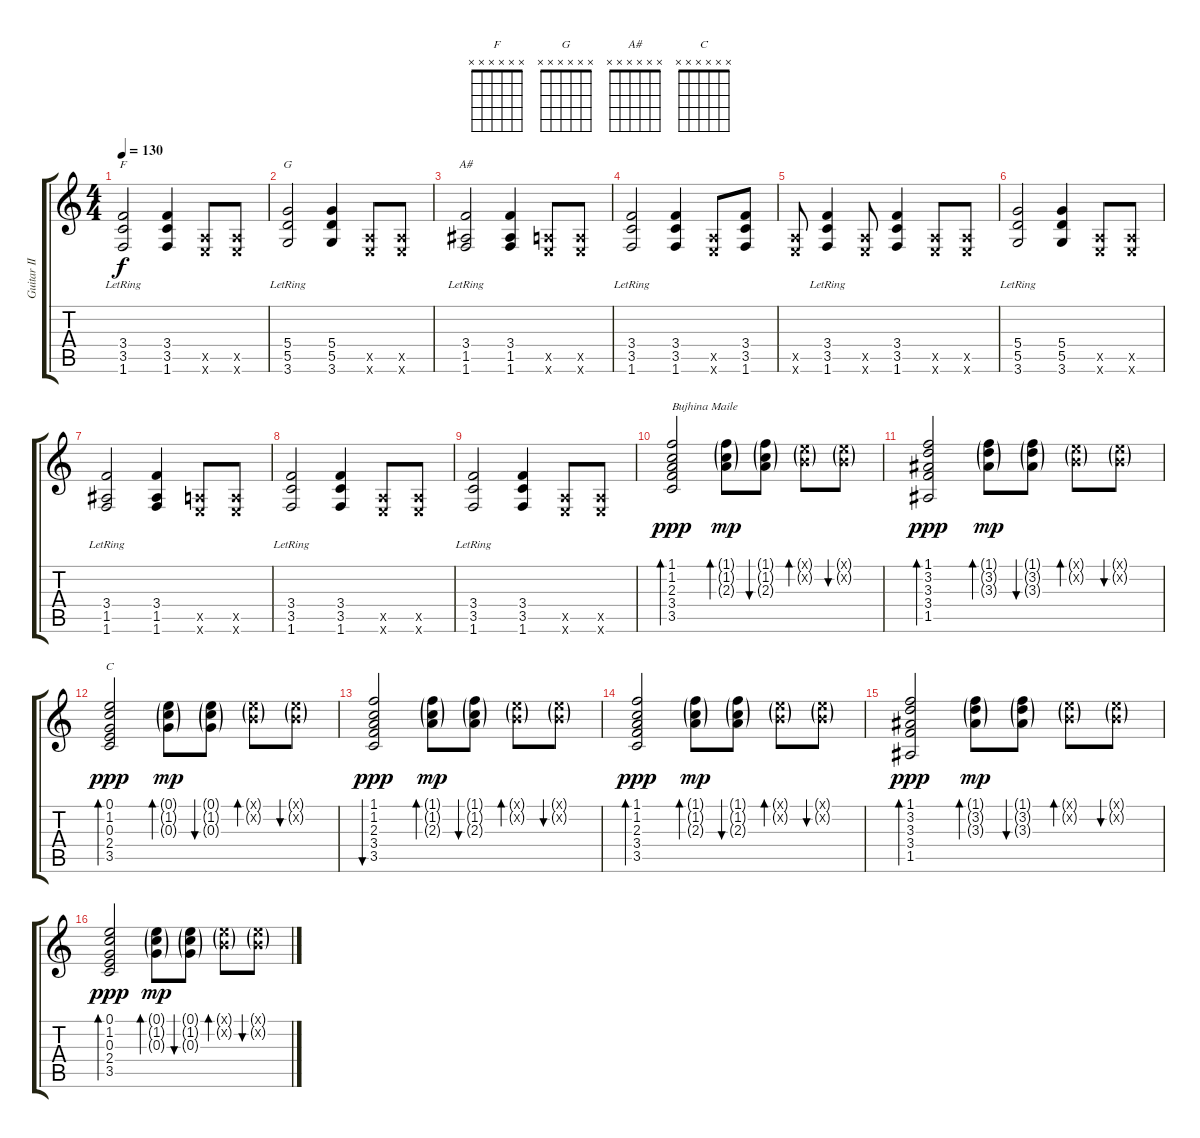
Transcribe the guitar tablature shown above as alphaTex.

\track ("Guitar II" "Guitar II") {instrument acousticguitarsteel}
\staff {score tabs}
\tuning (E4 B3 G3 D3 A2 E2) {hide}
\chord ("F" x x x x x x)
\chord ("G" x x x x x x)
\chord ("A#" x x x x x x)
\chord ("C" x x x x x x)
\ts (4 4)
\tempo 130
\clef g2
\ks c
(3.4{lr} 3.5{lr} 1.6{lr}).2{ch "F" dy f} (3.4 3.5 1.6).4 (0.5{x} 0.6{x}).8 (0.5{x} 0.6{x}).8 |
(5.4{lr} 5.5{lr} 3.6{lr}).2{ch "G"} (5.4 5.5 3.6).4 (0.5{x} 0.6{x}).8 (0.5{x} 0.6{x}).8 |
(3.4{lr} 1.5{lr} 1.6{lr}).2{ch "A#"} (3.4 1.5 1.6).4 (0.5{x} 0.6{x}).8 (0.5{x} 0.6{x}).8 |
(3.4{lr} 3.5{lr} 1.6{lr}).2 (3.4 3.5 1.6).4 (0.5{x} 0.6{x}).8 (3.4 3.5 1.6).8 |
(0.5{x} 0.6{x}).8 (3.4{lr} 3.5{lr} 1.6{lr}).4 (0.5{x} 0.6{x}).8 (3.4 3.5 1.6).4 (0.5{x} 0.6{x}).8 (0.5{x} 0.6{x}).8 |
(5.4{lr} 5.5{lr} 3.6{lr}).2 (5.4 5.5 3.6).4 (0.5{x} 0.6{x}).8 (0.5{x} 0.6{x}).8 |
(3.4{lr} 1.5{lr} 1.6{lr}).2 (3.4 1.5 1.6).4 (0.5{x} 0.6{x}).8 (0.5{x} 0.6{x}).8 |
(3.4{lr} 3.5{lr} 1.6{lr}).2 (3.4 3.5 1.6).4 (0.5{x} 0.6{x}).8 (0.5{x} 0.6{x}).8 |
(3.4{lr} 3.5{lr} 1.6{lr}).2 (3.4 3.5 1.6).4 (0.5{x} 0.6{x}).8 (0.5{x} 0.6{x}).8 |
(1.1 1.2 2.3 3.4 3.5).2{bd 120 txt "Bujhina Maile" dy ppp instrument acousticguitarsteel} (1.1{g} 1.2{g} 2.3{g}).8{bd 120 dy mp} (1.1{g} 1.2{g} 2.3{g}).8{bu 120} (0.1{g x} 0.2{g x}).8{bd 120} (0.1{g x} 0.2{g x}).8{bu 120} |
(1.1 3.2 3.3 3.4 1.5).2{bd 120 dy ppp} (1.1{g} 3.2{g} 3.3{g}).8{bd 120 dy mp} (1.1{g} 3.2{g} 3.3{g}).8{bu 120} (0.1{g x} 0.2{g x}).8{bd 120} (0.1{g x} 0.2{g x}).8{bu 120} |
(0.1 1.2 0.3 2.4 3.5).2{bd 120 ch "C" dy ppp} (0.1{g} 1.2{g} 0.3{g}).8{bd 60 dy mp} (0.1{g} 1.2{g} 0.3{g}).8{bu 120} (0.1{g x} 0.2{g x}).8{bd 120} (0.1{g x} 0.2{g x}).8{bu 120} |
(1.1 1.2 2.3 3.4 3.5).2{bu 240 dy ppp} (1.1{g} 1.2{g} 2.3{g}).8{bd 60 dy mp} (1.1{g} 1.2{g} 2.3{g}).8{bu 120} (0.1{g x} 0.2{g x}).8{bd 120} (0.1{g x} 0.2{g x}).8{bu 120} |
(1.1 1.2 2.3 3.4 3.5).2{bd 120 dy ppp} (1.1{g} 1.2{g} 2.3{g}).8{bd 120 dy mp} (1.1{g} 1.2{g} 2.3{g}).8{bu 120} (0.1{g x} 0.2{g x}).8{bd 120} (0.1{g x} 0.2{g x}).8{bu 120} |
(1.1 3.2 3.3 3.4 1.5).2{bd 120 dy ppp} (1.1{g} 3.2{g} 3.3{g}).8{bd 120 dy mp} (1.1{g} 3.2{g} 3.3{g}).8{bu 120} (0.1{g x} 0.2{g x}).8{bd 120} (0.1{g x} 0.2{g x}).8{bu 120} |
(0.1 1.2 0.3 2.4 3.5).2{bd 120 dy ppp} (0.1{g} 1.2{g} 0.3{g}).8{bd 60 dy mp} (0.1{g} 1.2{g} 0.3{g}).8{bu 120} (0.1{g x} 0.2{g x}).8{bd 120} (0.1{g x} 0.2{g x}).8{bu 120}
